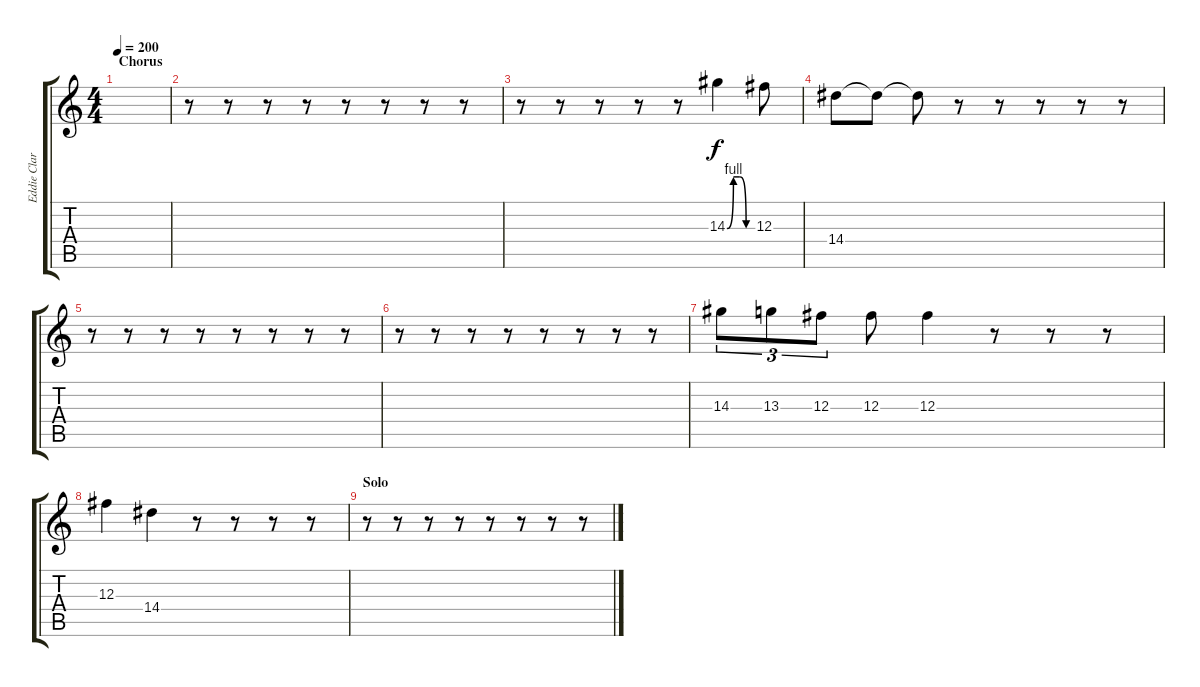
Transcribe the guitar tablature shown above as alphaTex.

\track ("Eddie Clarke Solo" "Eddie Clar") {instrument distortionguitar}
\staff {score tabs}
\tuning (Eb4 Bb3 Gb3 Db3 Ab2 Eb2) {hide}
\ts (4 4)
\section ("" "Chorus")
\tempo 200
\clef g2
\ks c
|
r.8 r.8 r.8 r.8 r.8 r.8 r.8 r.8 |
r.8 r.8 r.8 r.8 r.8 14.3{be (custom 0 0 15 4 30 4 45 0 60 0)}.4 12.3.8 |
14.4.8 14.4{t}.8 14.4{t}.8 r.8 r.8 r.8 r.8 r.8 |
r.8 r.8 r.8 r.8 r.8 r.8 r.8 r.8 |
r.8 r.8 r.8 r.8 r.8 r.8 r.8 r.8 |
14.3.8{tu (3 2)} 13.3.8{tu (3 2)} 12.3.8{tu (3 2)} 12.3.8 12.3.4 r.8 r.8 r.8 |
12.3.4 14.4.4 r.8 r.8 r.8 r.8 |
\section ("" "Solo")
r.8 r.8 r.8 r.8 r.8 r.8 r.8 r.8
